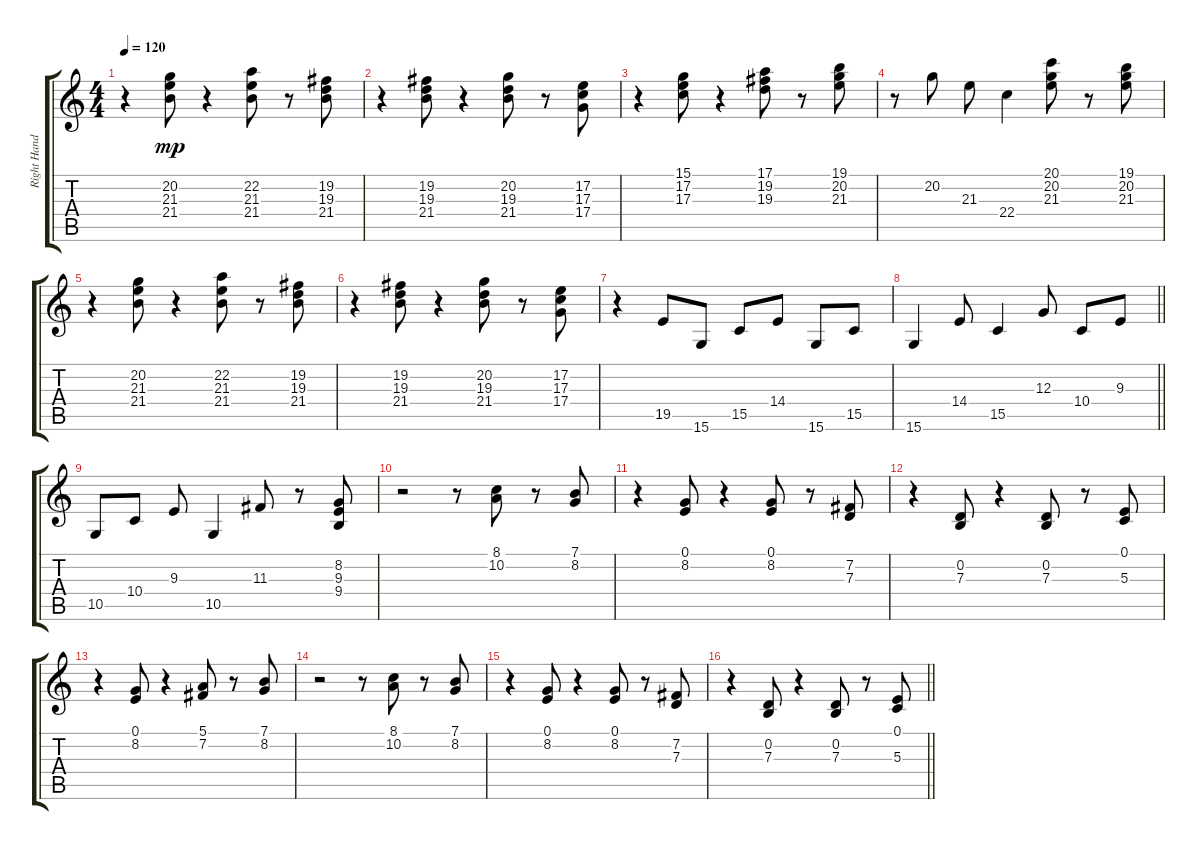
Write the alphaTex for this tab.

\track ("Right Hand" "Right Hand") {instrument acousticgrandpiano}
\staff {score tabs}
\tuning (E4 B3 G3 D3 A2 E2) {hide}
\ts (4 4)
\tempo 120
\clef g2
\ks c
r.4{dy mp} (20.2 21.3 21.4).8 r.4 (22.2 21.3 21.4).8 r.8 (19.2 19.3 21.4).8 |
r.4 (19.2 19.3 21.4).8 r.4 (20.2 19.3 21.4).8 r.8 (17.2 17.3 17.4).8 |
r.4 (15.1 17.2 17.3).8 r.4 (17.1 19.2 19.3).8 r.8 (19.1 20.2 21.3).8 |
r.8 20.2.8 21.3.8 22.4.4 (20.1 20.2 21.3).8 r.8 (19.1 20.2 21.3).8 |
r.4 (20.2 21.3 21.4).8 r.4 (22.2 21.3 21.4).8 r.8 (19.2 19.3 21.4).8 |
r.4 (19.2 19.3 21.4).8 r.4 (20.2 19.3 21.4).8 r.8 (17.2 17.3 17.4).8 |
r.4 19.5.8 15.6.8 15.5.8 14.4.8 15.6.8 15.5.8 |
\barLineRight lightlight
15.6.4 14.4.8 15.5.4 12.3.8 10.4.8 9.3.8 |
\section ("" "")
10.5.8 10.4.8 9.3.8 10.5.4 11.3.8 r.8 (8.2 9.3 9.4).8 |
r.2 r.8 (8.1 10.2).8 r.8 (7.1 8.2).8 |
r.4 (0.1 8.2).8 r.4 (0.1 8.2).8 r.8 (7.2 7.3).8 |
r.4 (0.2 7.3).8 r.4 (0.2 7.3).8 r.8 (0.1 5.3).8 |
r.4 (0.1 8.2).8 r.4 (5.1 7.2).8 r.8 (7.1 8.2).8 |
r.2 r.8 (8.1 10.2).8 r.8 (7.1 8.2).8 |
r.4 (0.1 8.2).8 r.4 (0.1 8.2).8 r.8 (7.2 7.3).8 |
\barLineRight lightlight
r.4 (0.2 7.3).8 r.4 (0.2 7.3).8 r.8 (0.1 5.3).8
